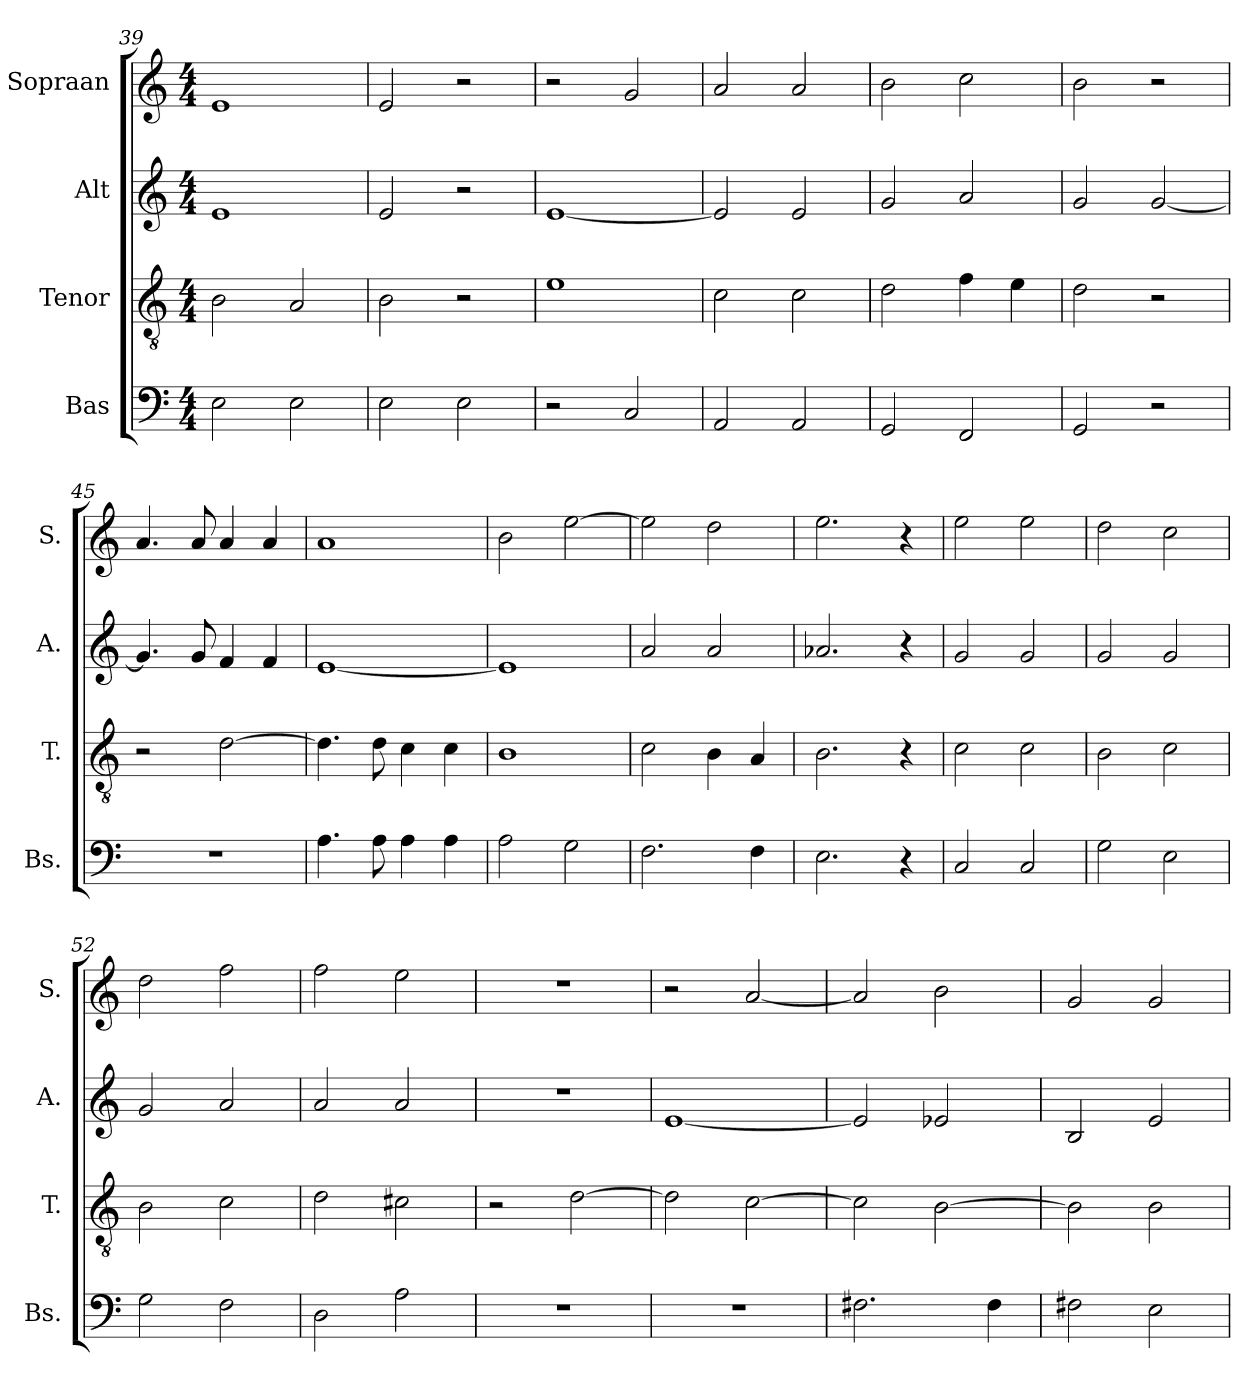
**kern	**kern	**kern	**kern
*part4	*part3	*part2	*part1
*staff4	*staff3	*staff2	*staff1
*I"Bas	*I"Tenor	*I"Alt	*I"Sopraan
*I'Bs.	*I'T.	*I'A.	*I'S.
*clefF4	*clefGv2	*clefG2	*clefG2
*k[]	*k[]	*k[]	*k[]
*M4/4	*M4/4	*M4/4	*M4/4
=39	=39	=39	=39
2E\	2B\	1e	1e
2E\	2A/	.	.
=40	=40	=40	=40
2E\	2B\	2e/	2e/
2E\	2r	2r	2r
=41	=41	=41	=41
2r	1e	[1e	2r
2C/	.	.	2g/
=42	=42	=42	=42
2AA/	2c\	2e/]	2a/
2AA/	2c\	2e/	2a/
=43	=43	=43	=43
2GG/	2d\	2g/	2b\
2FF/	4f\	2a/	2cc\
.	4e\	.	.
=44	=44	=44	=44
2GG/	2d\	2g/	2b\
2r	2r	[2g/	2r
=45	=45	=45	=45
1r	2r	4.g/]	4.a/
.	.	8g/	8a/
.	[2d\	4f/	4a/
.	.	4f/	4a/
!!LO:LB:g=z
=46	=46	=46	=46
4.A\	4.d\]	[1e	1a
8A\	8d\	.	.
4A\	4c\	.	.
4A\	4c\	.	.
=47	=47	=47	=47
2A\	1B	1e]	2b\
2G\	.	.	[2ee\
=48	=48	=48	=48
2.F\	2c\	2a/	2ee\]
.	4B\	2a/	2dd\
4F\	4A/	.	.
=49	=49	=49	=49
*	*	*	*MM60
2.E\	2.B\	2.a-X/	2.ee\
4r	4r	4r	4r
=50	=50	=50	=50
*	*	*	*MM100
2C/	2c\	2g/	2ee\
2C/	2c\	2g/	2ee\
=51	=51	=51	=51
2G\	2B\	2g/	2dd\
2E\	2c\	2g/	2cc\
=52	=52	=52	=52
2G\	2B\	2g/	2dd\
2F\	2c\	2a/	2ff\
=53	=53	=53	=53
2D\	2d\	2a/	2ff\
2A\	2c#X\	2a/	2ee\
=54	=54	=54	=54
1r	2r	1r	1r
.	[2d\	.	.
=55	=55	=55	=55
1r	2d\]	[1e	2r
.	[2c\	.	[2a/
=56	=56	=56	=56
2.F#X\	2c\]	2e/]	2a/]
.	[2B\	2e-X/	2b\
4F#\	.	.	.
!!LO:LB:g=z
=57	=57	=57	=57
2F#X\	2B\]	2B/	2g/
2E\	2B\	2e/	2g/
=	=	=	=
*-	*-	*-	*-
